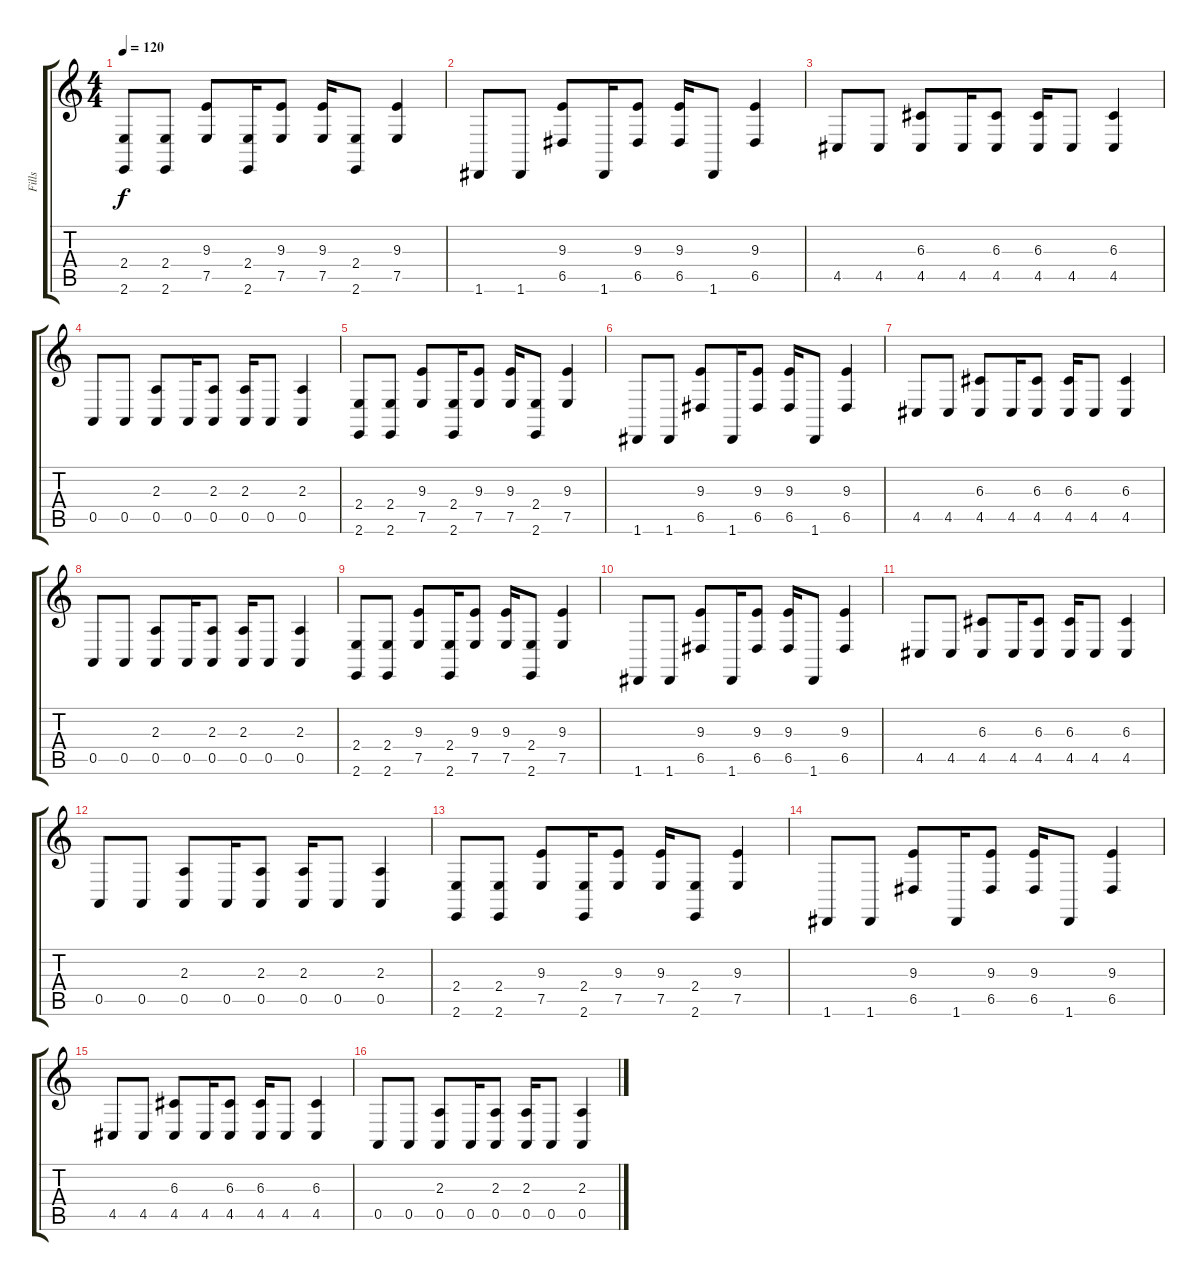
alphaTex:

\track ("Fills" "Fills") {instrument acousticgrandpiano}
\staff {score tabs}
\tuning (E4 B3 G3 D3 A2 D2) {hide}
\ts (4 4)
\tempo 120
\clef g2
\ks c
(2.4 2.6).8{dy f instrument acousticgrandpiano} (2.4 2.6).8 (9.3 7.5).8 (2.4 2.6).16 (9.3 7.5).8 (9.3 7.5).16 (2.4 2.6).8 (9.3 7.5).4 |
1.6.8 1.6.8 (9.3 6.5).8 1.6.16 (9.3 6.5).8 (9.3 6.5).16 1.6.8 (9.3 6.5).4 |
4.5.8 4.5.8 (6.3 4.5).8 4.5.16 (6.3 4.5).8 (6.3 4.5).16 4.5.8 (6.3 4.5).4 |
0.5.8 0.5.8 (2.3 0.5).8 0.5.16 (2.3 0.5).8 (2.3 0.5).16 0.5.8 (2.3 0.5).4 |
(2.4 2.6).8 (2.4 2.6).8 (9.3 7.5).8 (2.4 2.6).16 (9.3 7.5).8 (9.3 7.5).16 (2.4 2.6).8 (9.3 7.5).4 |
1.6.8 1.6.8 (9.3 6.5).8 1.6.16 (9.3 6.5).8 (9.3 6.5).16 1.6.8 (9.3 6.5).4 |
4.5.8 4.5.8 (6.3 4.5).8 4.5.16 (6.3 4.5).8 (6.3 4.5).16 4.5.8 (6.3 4.5).4 |
0.5.8 0.5.8 (2.3 0.5).8 0.5.16 (2.3 0.5).8 (2.3 0.5).16 0.5.8 (2.3 0.5).4 |
(2.4 2.6).8 (2.4 2.6).8 (9.3 7.5).8 (2.4 2.6).16 (9.3 7.5).8 (9.3 7.5).16 (2.4 2.6).8 (9.3 7.5).4 |
1.6.8 1.6.8 (9.3 6.5).8 1.6.16 (9.3 6.5).8 (9.3 6.5).16 1.6.8 (9.3 6.5).4 |
4.5.8 4.5.8 (6.3 4.5).8 4.5.16 (6.3 4.5).8 (6.3 4.5).16 4.5.8 (6.3 4.5).4 |
0.5.8 0.5.8 (2.3 0.5).8 0.5.16 (2.3 0.5).8 (2.3 0.5).16 0.5.8 (2.3 0.5).4 |
(2.4 2.6).8 (2.4 2.6).8 (9.3 7.5).8 (2.4 2.6).16 (9.3 7.5).8 (9.3 7.5).16 (2.4 2.6).8 (9.3 7.5).4 |
1.6.8 1.6.8 (9.3 6.5).8 1.6.16 (9.3 6.5).8 (9.3 6.5).16 1.6.8 (9.3 6.5).4 |
4.5.8 4.5.8 (6.3 4.5).8 4.5.16 (6.3 4.5).8 (6.3 4.5).16 4.5.8 (6.3 4.5).4 |
0.5.8 0.5.8 (2.3 0.5).8 0.5.16 (2.3 0.5).8 (2.3 0.5).16 0.5.8 (2.3 0.5).4
